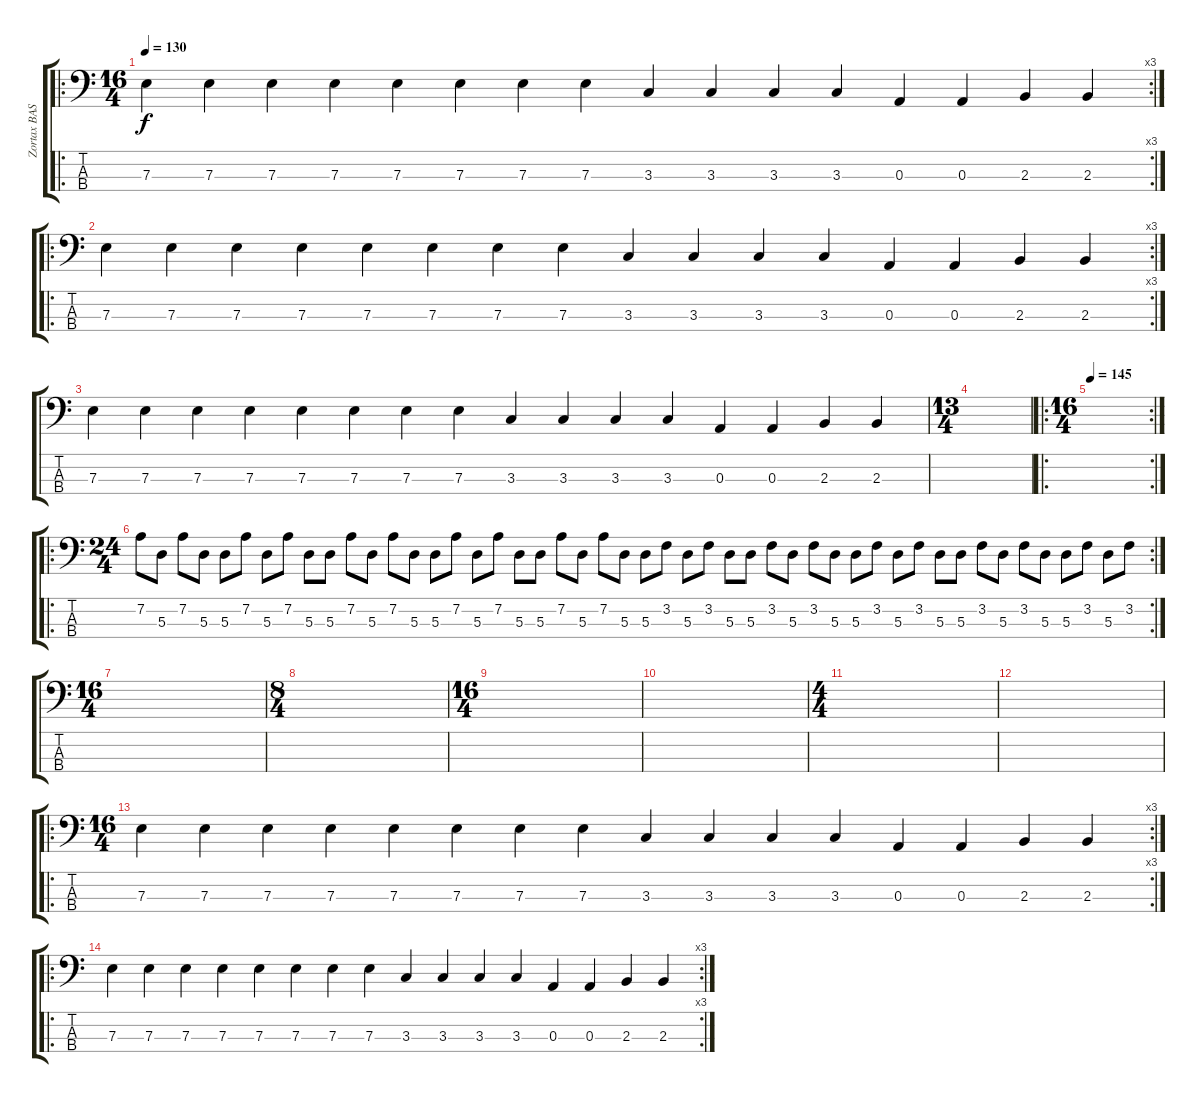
\track ("Zortax BASS" "Zortax BAS") {instrument electricbasspick}
\staff {score tabs}
\tuning (G2 D2 A1 E1) {hide}
\ro
\rc 3
\ts (16 4)
\tempo 130
\clef f4
\ks c
7.3.4{dy f} 7.3.4 7.3.4 7.3.4 7.3.4 7.3.4 7.3.4 7.3.4 3.3.4 3.3.4 3.3.4 3.3.4 0.3.4 0.3.4 2.3.4 2.3.4 |
\ro
\rc 3
7.3.4 7.3.4 7.3.4 7.3.4 7.3.4 7.3.4 7.3.4 7.3.4 3.3.4 3.3.4 3.3.4 3.3.4 0.3.4 0.3.4 2.3.4 2.3.4 |
7.3.4 7.3.4 7.3.4 7.3.4 7.3.4 7.3.4 7.3.4 7.3.4 3.3.4 3.3.4 3.3.4 3.3.4 0.3.4 0.3.4 2.3.4 2.3.4 |
\ts (13 4)
|
\ro
\rc 2
\ts (16 4)
\tempo 145
|
\ro
\rc 2
\ts (24 4)
7.2.8 5.3.8 7.2.8 5.3.8 5.3.8 7.2.8 5.3.8 7.2.8 5.3.8 5.3.8 7.2.8 5.3.8 7.2.8 5.3.8 5.3.8 7.2.8 5.3.8 7.2.8 5.3.8 5.3.8 7.2.8 5.3.8 7.2.8 5.3.8 5.3.8 3.2.8 5.3.8 3.2.8 5.3.8 5.3.8 3.2.8 5.3.8 3.2.8 5.3.8 5.3.8 3.2.8 5.3.8 3.2.8 5.3.8 5.3.8 3.2.8 5.3.8 3.2.8 5.3.8 5.3.8 3.2.8 5.3.8 3.2.8 |
\ts (16 4)
|
\ts (8 4)
|
\ts (16 4)
|
|
\ts (4 4)
|
|
\ro
\rc 3
\ts (16 4)
7.3.4 7.3.4 7.3.4 7.3.4 7.3.4 7.3.4 7.3.4 7.3.4 3.3.4 3.3.4 3.3.4 3.3.4 0.3.4 0.3.4 2.3.4 2.3.4 |
\ro
\rc 3
7.3.4 7.3.4 7.3.4 7.3.4 7.3.4 7.3.4 7.3.4 7.3.4 3.3.4 3.3.4 3.3.4 3.3.4 0.3.4 0.3.4 2.3.4 2.3.4{volume 2}
